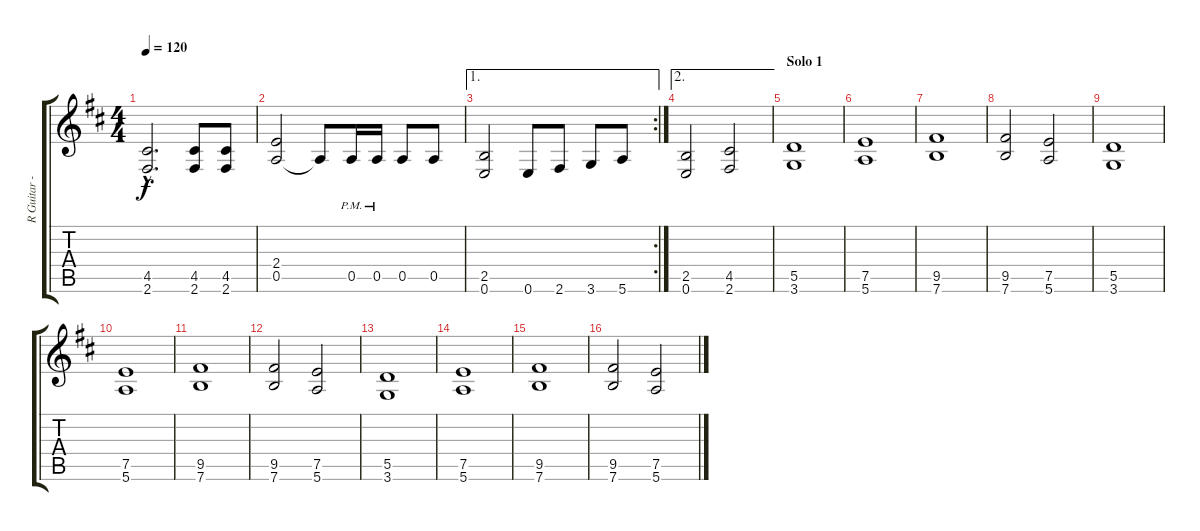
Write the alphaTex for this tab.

\track ("R Guitar - Rx" "R Guitar -") {instrument distortionguitar}
\staff {score tabs}
\tuning (E4 B3 G3 D3 A2 E2) {hide}
\ts (4 4)
\tempo 120
\clef g2
\ks d
(4.5{hac} 2.6{hac}).2{d dy f} (4.5 2.6).8 (4.5 2.6).8 |
(2.4 0.5).2 0.5{t}.8 0.5{pm}.16 0.5{pm}.16 0.5.8 0.5.8 |
\ae 1
\rc 2
(2.5 0.6).2 0.6.8 2.6.8 3.6.8 5.6.8 |
\ae 2
(2.5 0.6).2 (4.5 2.6).2 |
\section ("" "Solo 1")
(5.5 3.6).1 |
(7.5 5.6).1 |
(9.5 7.6).1 |
(9.5 7.6).2 (7.5 5.6).2 |
(5.5 3.6).1 |
(7.5 5.6).1 |
(9.5 7.6).1 |
(9.5 7.6).2 (7.5 5.6).2 |
(5.5 3.6).1 |
(7.5 5.6).1 |
(9.5 7.6).1 |
(9.5 7.6).2 (7.5 5.6).2
